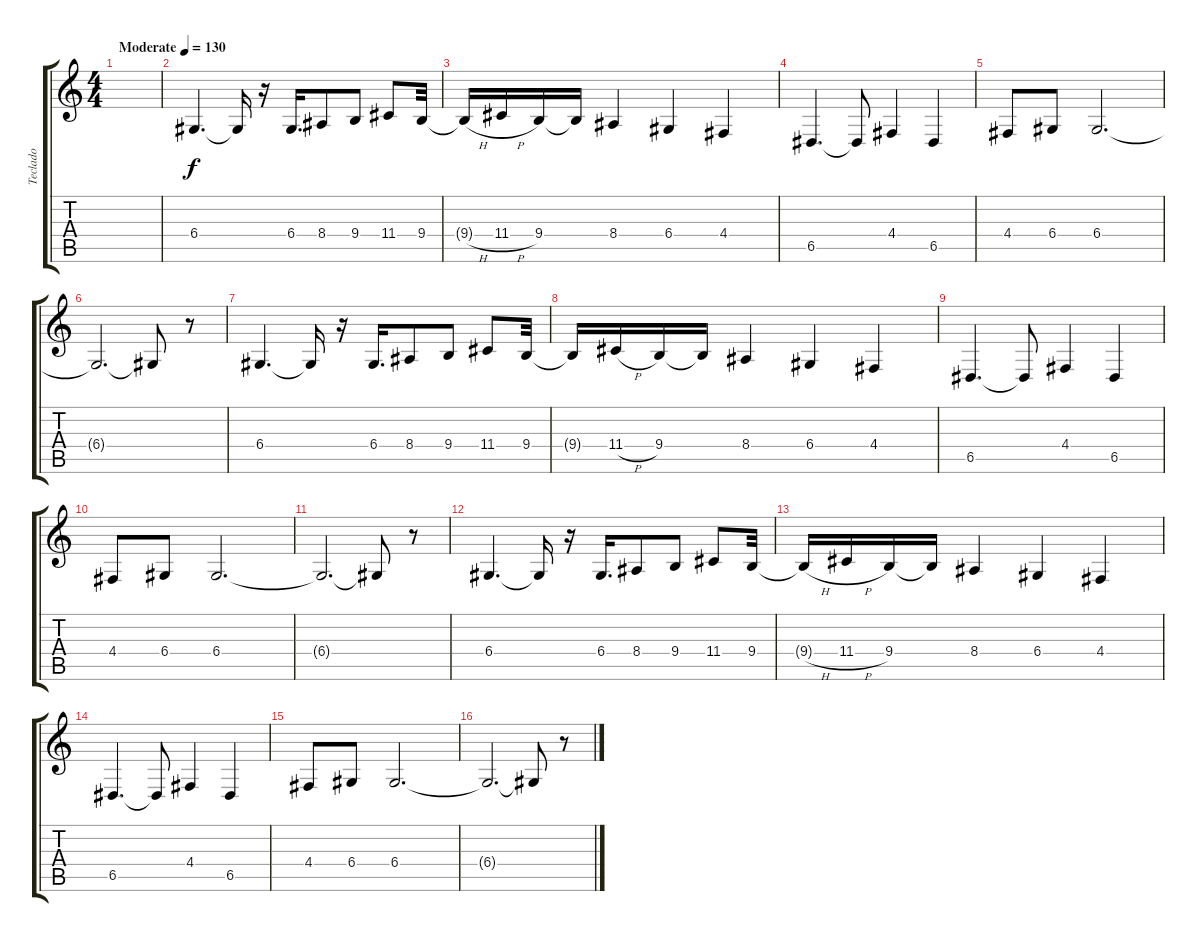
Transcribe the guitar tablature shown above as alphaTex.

\track ("Teclado" "Teclado") {solo instrument stringensemble1}
\staff {score tabs}
\tuning (E4 B3 G3 D3 A2 E2) {hide}
\ts (4 4)
\tempo (130 "Moderate")
\clef g2
\ks c
|
6.4.4{d} 6.4{t}.16 r.16 6.4.16{d} 8.4.8 9.4.8 11.4.8 9.4.32 |
9.4{h t}.16 11.4{h}.16 9.4.16 9.4{t}.16 8.4.4 6.4.4 4.4.4 |
6.5.4{d} 6.5{t}.8 4.4.4 6.5.4 |
4.4.8 6.4.8 6.4.2{d} |
6.4{t}.2{d} 6.4{t}.8 r.8 |
6.4.4{d} 6.4{t}.16 r.16 6.4.16{d} 8.4.8 9.4.8 11.4.8 9.4.32 |
9.4{t}.16 11.4{h}.16 9.4.16 9.4{t}.16 8.4.4 6.4.4 4.4.4 |
6.5.4{d} 6.5{t}.8 4.4.4 6.5.4 |
4.4.8 6.4.8 6.4.2{d} |
6.4{t}.2{d} 6.4{t}.8 r.8 |
6.4.4{d} 6.4{t}.16 r.16 6.4.16{d} 8.4.8 9.4.8 11.4.8 9.4.32 |
9.4{h t}.16 11.4{h}.16 9.4.16 9.4{t}.16 8.4.4 6.4.4 4.4.4 |
6.5.4{d} 6.5{t}.8 4.4.4 6.5.4 |
4.4.8 6.4.8 6.4.2{d} |
6.4{t}.2{d} 6.4{t}.8 r.8
